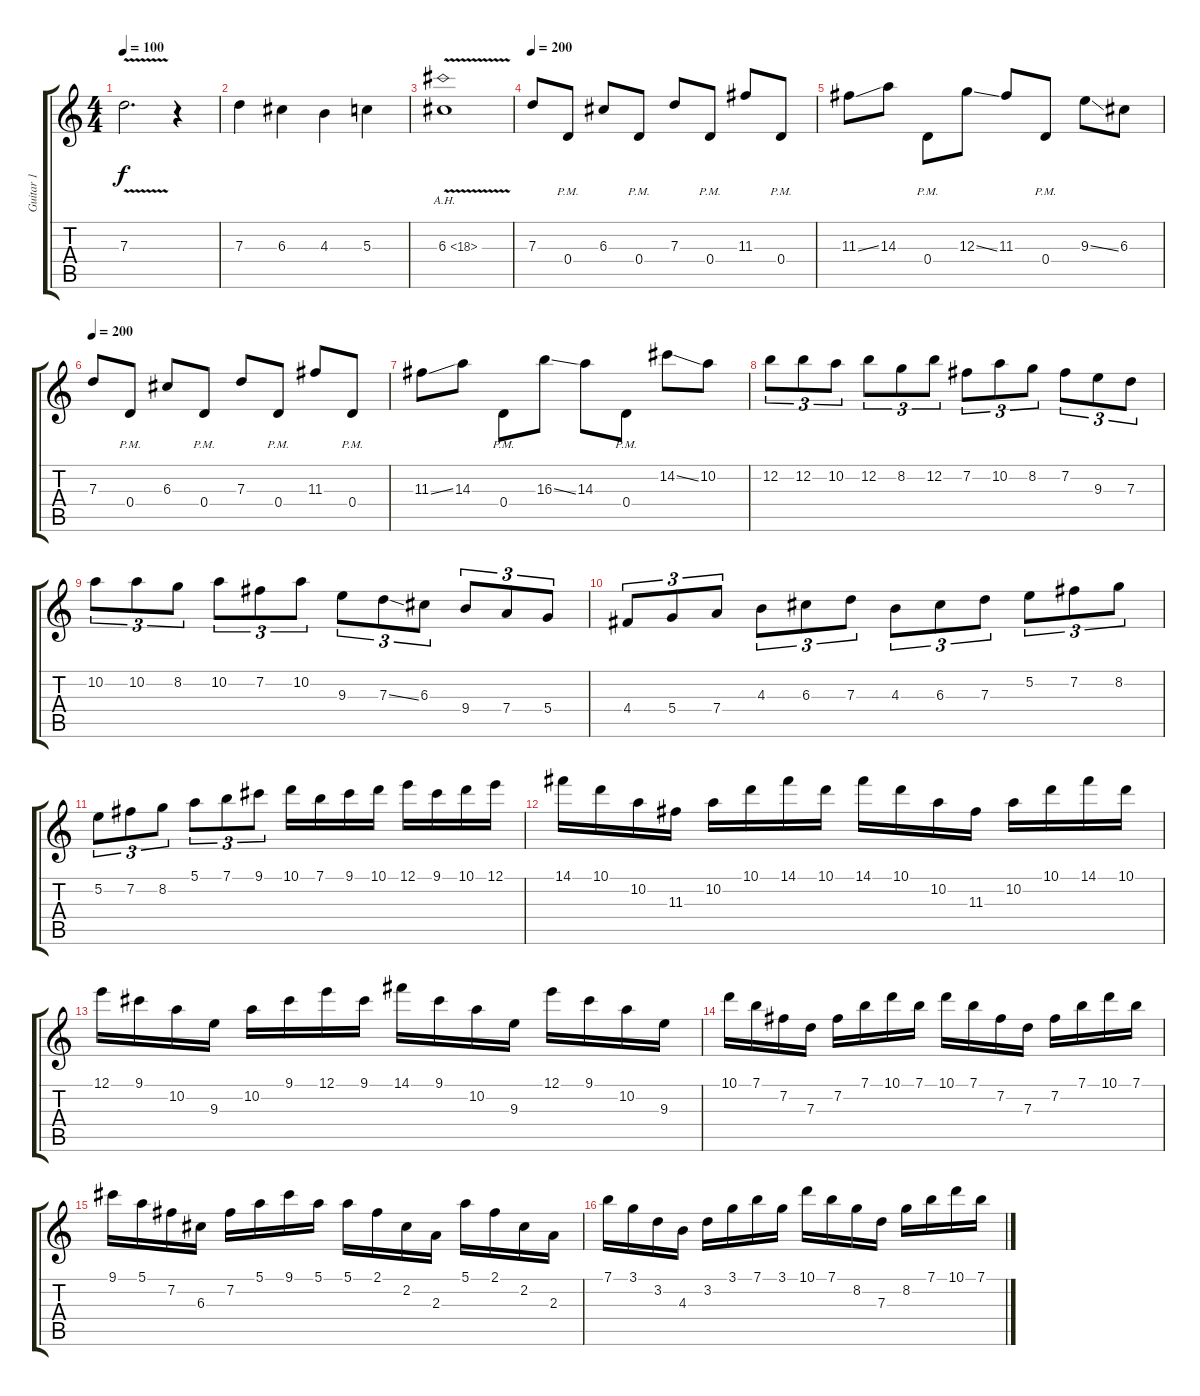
\track ("Guitar 1" "Guitar 1") {instrument distortionguitar}
\staff {score tabs}
\tuning (E4 B3 G3 D3 A2 E2) {hide}
\ts (4 4)
\tempo 100
\clef g2
\ks c
7.3{v}.2{d dy f} r.4 |
7.3.4 6.3.4 4.3.4 5.3.4 |
6.3{ah 12 v}.1 |
\tempo 200
7.3.8 0.4{pm}.8 6.3.8 0.4{pm}.8 7.3.8 0.4{pm}.8 11.3.8 0.4{pm}.8 |
11.3{ss}.8 14.3.8 0.4{pm}.8 12.3{ss}.8 11.3.8 0.4{pm}.8 9.3{ss}.8 6.3.8 |
\tempo 200
7.3.8 0.4{pm}.8 6.3.8 0.4{pm}.8 7.3.8 0.4{pm}.8 11.3.8 0.4{pm}.8 |
11.3{ss}.8 14.3.8 0.4{pm}.8 16.3{ss}.8 14.3.8 0.4{pm}.8 14.2{ss}.8 10.2.8 |
12.2.8{tu (3 2)} 12.2.8{tu (3 2)} 10.2.8{tu (3 2)} 12.2.8{tu (3 2)} 8.2.8{tu (3 2)} 12.2.8{tu (3 2)} 7.2.8{tu (3 2)} 10.2.8{tu (3 2)} 8.2.8{tu (3 2)} 7.2.8{tu (3 2)} 9.3.8{tu (3 2)} 7.3.8{tu (3 2)} |
10.2.8{tu (3 2)} 10.2.8{tu (3 2)} 8.2.8{tu (3 2)} 10.2.8{tu (3 2)} 7.2.8{tu (3 2)} 10.2.8{tu (3 2)} 9.3.8{tu (3 2)} 7.3{ss}.8{tu (3 2)} 6.3.8{tu (3 2)} 9.4.8{tu (3 2)} 7.4.8{tu (3 2)} 5.4.8{tu (3 2)} |
4.4.8{tu (3 2)} 5.4.8{tu (3 2)} 7.4.8{tu (3 2)} 4.3.8{tu (3 2)} 6.3.8{tu (3 2)} 7.3.8{tu (3 2)} 4.3.8{tu (3 2)} 6.3.8{tu (3 2)} 7.3.8{tu (3 2)} 5.2.8{tu (3 2)} 7.2.8{tu (3 2)} 8.2.8{tu (3 2)} |
5.2.8{tu (3 2)} 7.2.8{tu (3 2)} 8.2.8{tu (3 2)} 5.1.8{tu (3 2)} 7.1.8{tu (3 2)} 9.1.8{tu (3 2)} 10.1.16 7.1.16 9.1.16 10.1.16 12.1.16 9.1.16 10.1.16 12.1.16 |
14.1.16 10.1.16 10.2.16 11.3.16 10.2.16 10.1.16 14.1.16 10.1.16 14.1.16 10.1.16 10.2.16 11.3.16 10.2.16 10.1.16 14.1.16 10.1.16 |
12.1.16 9.1.16 10.2.16 9.3.16 10.2.16 9.1.16 12.1.16 9.1.16 14.1.16 9.1.16 10.2.16 9.3.16 12.1.16 9.1.16 10.2.16 9.3.16 |
10.1.16 7.1.16 7.2.16 7.3.16 7.2.16 7.1.16 10.1.16 7.1.16 10.1.16 7.1.16 7.2.16 7.3.16 7.2.16 7.1.16 10.1.16 7.1.16 |
9.1.16 5.1.16 7.2.16 6.3.16 7.2.16 5.1.16 9.1.16 5.1.16 5.1.16 2.1.16 2.2.16 2.3.16 5.1.16 2.1.16 2.2.16 2.3.16 |
7.1.16 3.1.16 3.2.16 4.3.16 3.2.16 3.1.16 7.1.16 3.1.16 10.1.16 7.1.16 8.2.16 7.3.16 8.2.16 7.1.16 10.1.16 7.1.16
